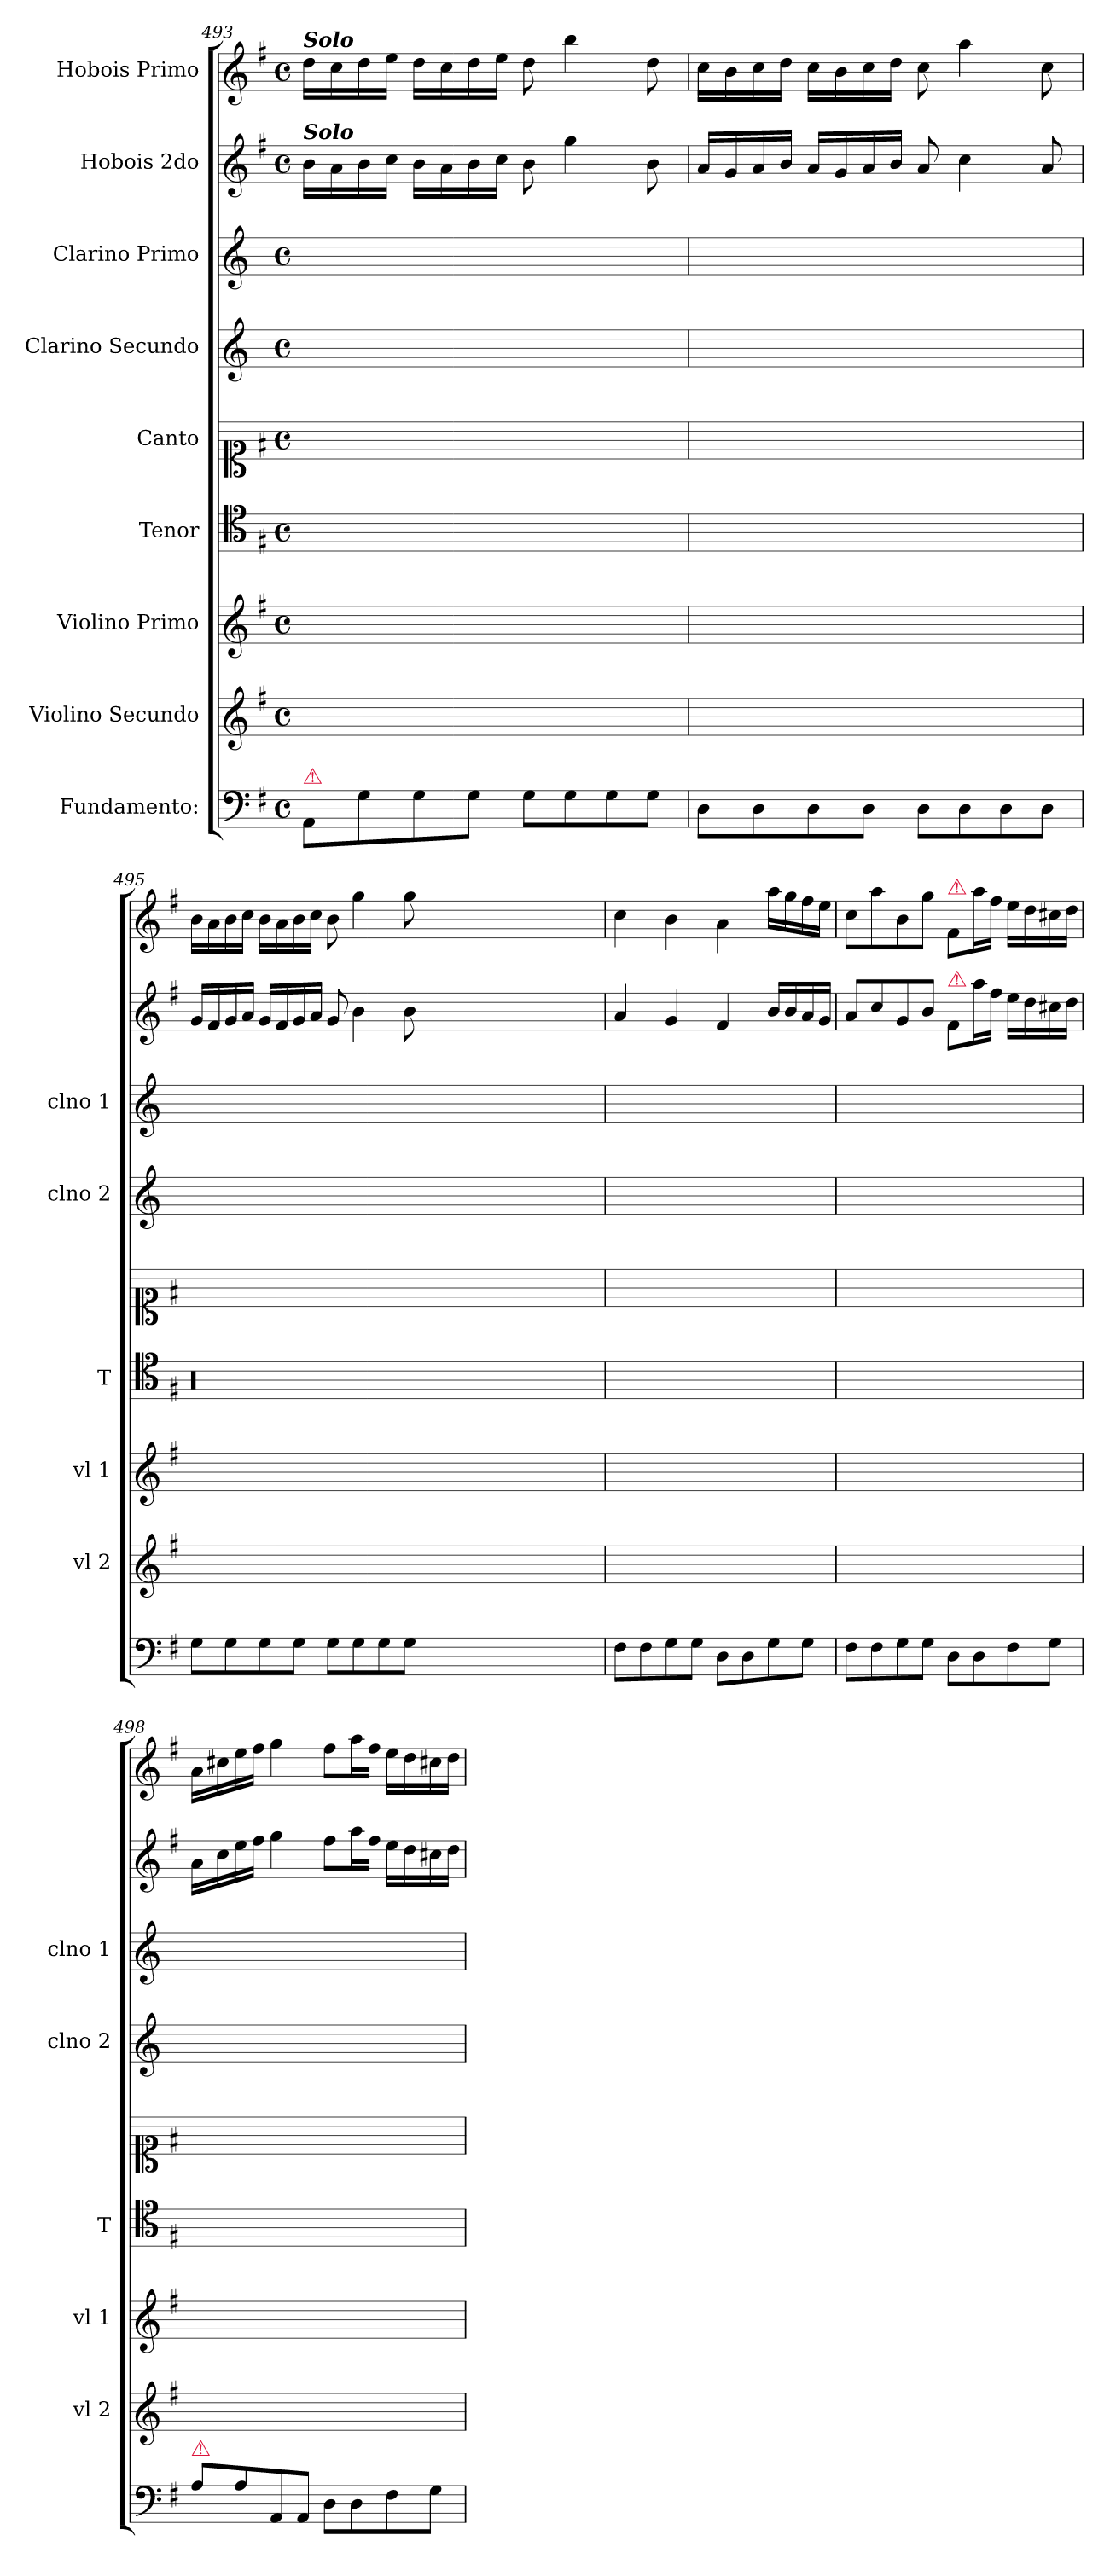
**kern	**kern	**kern	**kern	**kern	**kern	**kern	**kern	**kern
*part9	*part8	*part7	*part6	*part5	*part4	*part3	*part2	*part1
*staff9	*staff8	*staff7	*staff6	*staff5	*staff4	*staff3	*staff2	*staff1
*I"Fundamento:	*I"Violino Secundo	*I"Violino Primo	*I"Tenor	*I"Canto	*I"Clarino Secundo	*I"Clarino Primo	*I"Hobois 2do	*I"Hobois Primo
*	*I'vl 2	*I'vl 1	*I'T	*	*I'clno 2	*I'clno 1	*	*
*clefF4	*clefG2	*clefG2	*clefC4	*clefC1	*clefG2	*clefG2	*clefG2	*clefG2
*	*	*	*	*	*ITrd-1c-2	*ITrd-1c-2	*	*
*k[f#]	*k[f#]	*k[f#]	*k[f#]	*k[f#]	*k[f#c#]	*k[f#c#]	*k[f#]	*k[f#]
*M4/4	*M4/4	*M4/4	*M4/4	*M4/4	*M4/4	*M4/4	*M4/4	*M4/4
*met(c)	*met(c)	*met(c)	*met(c)	*met(c)	*met(c)	*met(c)	*met(c)	*met(c)
=493	=493	=493	=493	=493	=493	=493	=493	=493
!	!	!	!	!	!	!	!	!LO:TX:a:Bi:t=Solo
!	!	!	!	!	!	!	!LO:TX:a:Bi:t=Solo	!
!LO:TX:a:color=crimson:t=⚠	!	!	!	!	!	!	!	!
8AA/L	1ryy	1ryy	1ryy	1ryy	1ryy	1ryy	16b\LL	16dd\LL
.	.	.	.	.	.	.	16a\	16cc\
8G\	.	.	.	.	.	.	16b\	16dd\
.	.	.	.	.	.	.	16cc\JJ	16ee\JJ
8G\	.	.	.	.	.	.	16b\LL	16dd\LL
.	.	.	.	.	.	.	16a\	16cc\
8G\J	.	.	.	.	.	.	16b\	16dd\
.	.	.	.	.	.	.	16cc\JJ	16ee\JJ
8G\L	.	.	.	.	.	.	8b\	8dd\
8G\	.	.	.	.	.	.	4gg\	4bb\
8G\	.	.	.	.	.	.	.	.
8G\J	.	.	.	.	.	.	8b\	8dd\
=494	=494	=494	=494	=494	=494	=494	=494	=494
8D\L	1ryy	1ryy	1ryy	1ryy	1ryy	1ryy	16a/LL	16cc\LL
.	.	.	.	.	.	.	16g/	16b\
8D\	.	.	.	.	.	.	16a/	16cc\
.	.	.	.	.	.	.	16b/JJ	16dd\JJ
8D\	.	.	.	.	.	.	16a/LL	16cc\LL
.	.	.	.	.	.	.	16g/	16b\
8D\J	.	.	.	.	.	.	16a/	16cc\
.	.	.	.	.	.	.	16b/JJ	16dd\JJ
8D\L	.	.	.	.	.	.	8a/	8cc\
8D\	.	.	.	.	.	.	4cc\	4aa\
8D\	.	.	.	.	.	.	.	.
8D\J	.	.	.	.	.	.	8a/	8cc\
=495	=495	=495	=495	=495	=495	=495	=495	=495
8G\L	1ryy	1ryy	00r	1ryy	1ryy	1ryy	16g/LL	16b\LL
.	.	.	.	.	.	.	16f#/	16a\
8G\	.	.	.	.	.	.	16g/	16b\
.	.	.	.	.	.	.	16a/JJ	16cc\JJ
8G\	.	.	.	.	.	.	16g/LL	16b\LL
.	.	.	.	.	.	.	16f#/	16a\
8G\J	.	.	.	.	.	.	16g/	16b\
.	.	.	.	.	.	.	16a/JJ	16cc\JJ
8G\L	.	.	.	.	.	.	8g/	8b\
8G\	.	.	.	.	.	.	4b\	4gg\
8G\	.	.	.	.	.	.	.	.
8G\J	.	.	.	.	.	.	8b\	8gg\
0.ryy	0.ryy	0.ryy	.	0.ryy	0.ryy	0.ryy	0.ryy	0.ryy
=496	=496	=496	=496	=496	=496	=496	=496	=496
8F#\L	1ryy	1ryy	1ryy	1ryy	1ryy	1ryy	4a/	4cc\
8F#\	.	.	.	.	.	.	.	.
8G\	.	.	.	.	.	.	4g/	4b\
8G\J	.	.	.	.	.	.	.	.
8D\L	.	.	.	.	.	.	4f#/	4a\
8D\	.	.	.	.	.	.	.	.
8G\	.	.	.	.	.	.	16b/LL	16aa\LL
.	.	.	.	.	.	.	16b/	16gg\
8G\J	.	.	.	.	.	.	16a/	16ff#\
.	.	.	.	.	.	.	16g/JJ	16ee\JJ
=497	=497	=497	=497	=497	=497	=497	=497	=497
8F#\L	1ryy	1ryy	1ryy	1ryy	1ryy	1ryy	8a/L	8cc\L
8F#\	.	.	.	.	.	.	8cc/	8aa\
8G\	.	.	.	.	.	.	8g/	8b\
8G\J	.	.	.	.	.	.	8b/J	8gg\J
!	!	!	!	!	!	!	!	!LO:TX:a:color=crimson:t=⚠
!	!	!	!	!	!	!	!LO:TX:a:color=crimson:t=⚠	!
8D\L	.	.	.	.	.	.	8f#/L	8f#/L
8D\	.	.	.	.	.	.	16aa\L	16aa\L
.	.	.	.	.	.	.	16ff#\JJ	16ff#\JJ
8F#\	.	.	.	.	.	.	16ee\LL	16ee\LL
.	.	.	.	.	.	.	16dd\	16dd\
8G\J	.	.	.	.	.	.	16cc#X\	16cc#X\
.	.	.	.	.	.	.	16dd\JJ	16dd\JJ
=498	=498	=498	=498	=498	=498	=498	=498	=498
!LO:TX:a:color=crimson:t=⚠	!	!	!	!	!	!	!	!
8A\L	1ryy	1ryy	1ryy	1ryy	1ryy	1ryy	16a\LL	16a\LL
.	.	.	.	.	.	.	16cc\	16cc#X\
8A\	.	.	.	.	.	.	16ee\	16ee\
.	.	.	.	.	.	.	16ff#\JJ	16ff#\JJ
8AA/	.	.	.	.	.	.	4gg\	4gg\
8AA/J	.	.	.	.	.	.	.	.
8D\L	.	.	.	.	.	.	8ff#\L	8ff#\L
8D\	.	.	.	.	.	.	16aa\L	16aa\L
.	.	.	.	.	.	.	16ff#\JJ	16ff#\JJ
8F#\	.	.	.	.	.	.	16ee\LL	16ee\LL
.	.	.	.	.	.	.	16dd\	16dd\
8G\J	.	.	.	.	.	.	16cc#X\	16cc#X\
.	.	.	.	.	.	.	16dd\JJ	16dd\JJ
=	=	=	=	=	=	=	=	=
*-	*-	*-	*-	*-	*-	*-	*-	*-
